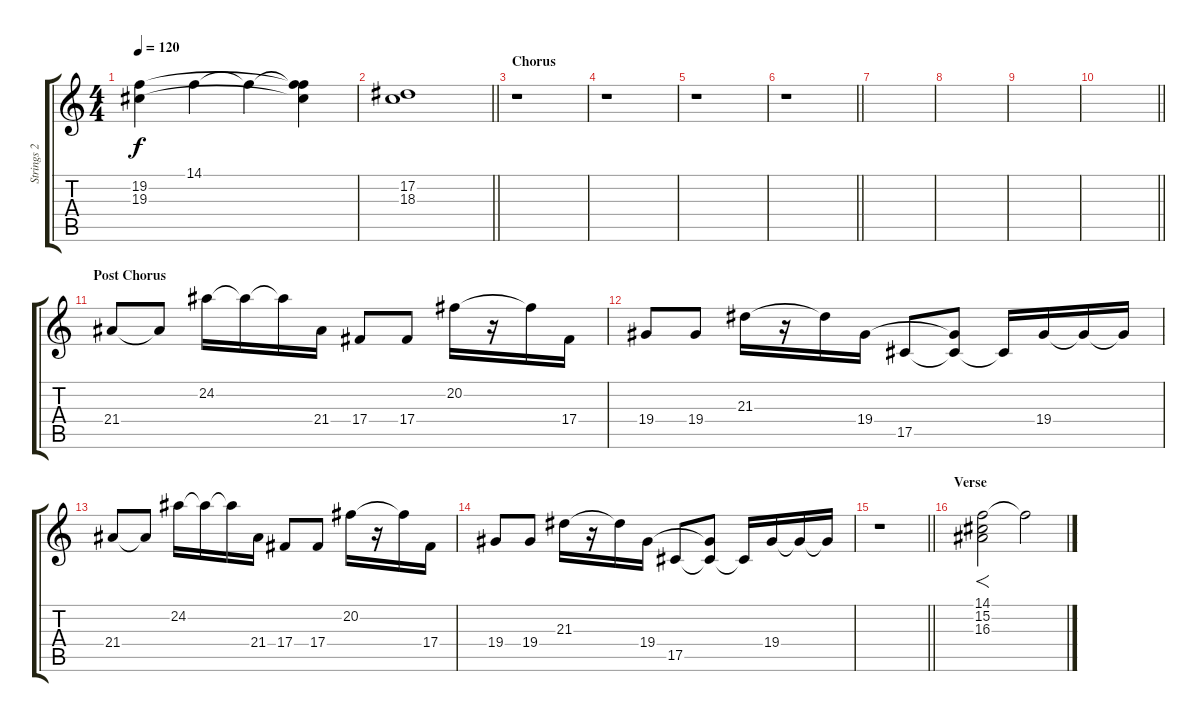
\track ("Strings 2" "Strings 2") {instrument stringensemble1}
\staff {score tabs}
\tuning (Eb4 Bb3 Gb3 Db3 Ab2 Eb2) {hide}
\ts (4 4)
\tempo 120
\clef g2
\ks c
(19.2 19.3).4{dy f} 14.1{t}.4 14.1{t}.4 (14.1{t} 19.2{t} 19.3{t}).4 |
\barLineRight lightlight
(17.2 18.3).1 |
\section ("" "Chorus")
r.1 |
r.1 |
r.1 |
\barLineRight lightlight
r.1 |
|
|
|
\barLineRight lightlight
|
\section ("" "Post Chorus")
21.4.8{volume 16} 21.4{t}.8 24.2.16 24.2{t}.16 24.2{t}.16 21.4.16 17.4.8 17.4.8 20.2.16 r.16 20.2{t}.16 17.4.16 |
19.4.8 19.4.8 21.3.16 r.16 21.3{t}.16 19.4.16 17.5.8 (19.4{t} 17.5{t}).8 17.5{t}.16 19.4.16 19.4{t}.16 19.4{t}.16 |
21.4.8 21.4{t}.8 24.2.16 24.2{t}.16 24.2{t}.16 21.4.16 17.4.8 17.4.8 20.2.16 r.16 20.2{t}.16 17.4.16 |
19.4.8 19.4.8 21.3.16 r.16 21.3{t}.16 19.4.16 17.5.8 (19.4{t} 17.5{t}).8 17.5{t}.16 19.4.16 19.4{t}.16 19.4{t}.16 |
\barLineRight lightlight
r.1 |
\section ("" "Verse")
(14.1 15.2 16.3).2{f volume 12 instrument stringensemble1} 14.1{t}.2
